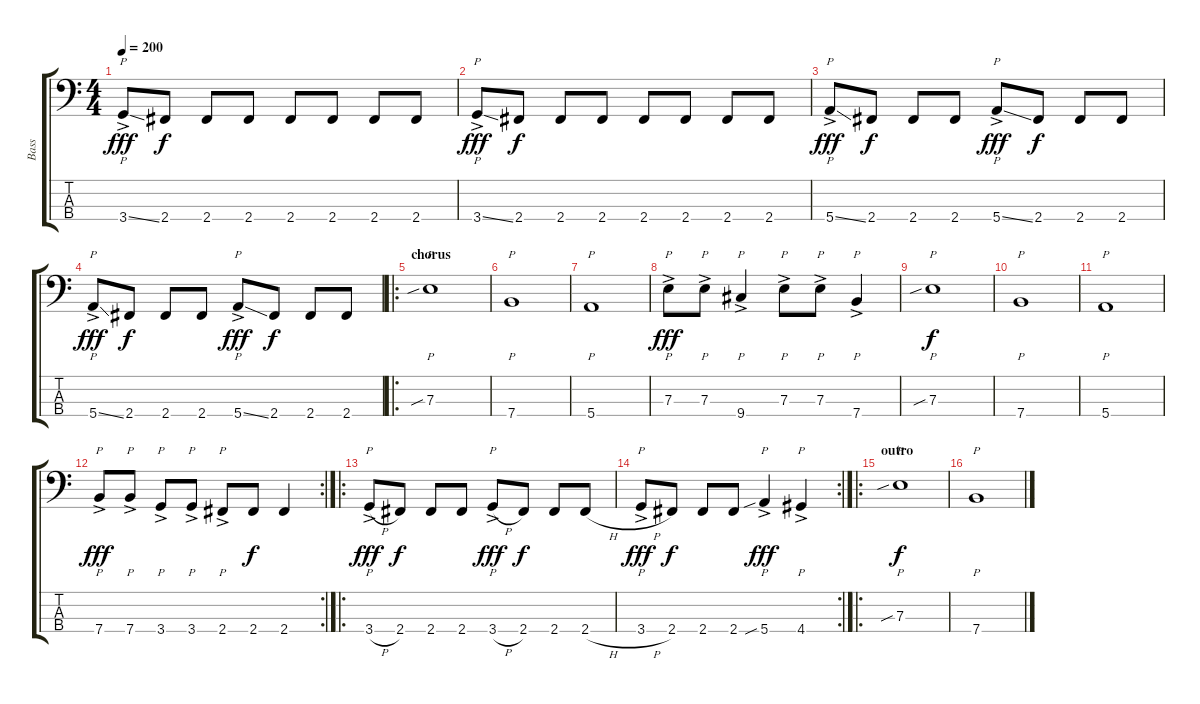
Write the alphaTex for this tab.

\track ("Bass" "Bass") {instrument electricbasspick}
\staff {score tabs}
\tuning (G2 D2 A1 E1) {hide}
\ts (4 4)
\tempo 200
\clef f4
\ks c
3.4{ss ac}.8{p dy fff} 2.4.8{dy f} 2.4.8 2.4.8 2.4.8 2.4.8 2.4.8 2.4.8 |
3.4{ss ac}.8{p dy fff} 2.4.8{dy f} 2.4.8 2.4.8 2.4.8 2.4.8 2.4.8 2.4.8 |
5.4{ss ac}.8{p dy fff} 2.4.8{dy f} 2.4.8 2.4.8 5.4{ss ac}.8{p dy fff} 2.4.8{dy f} 2.4.8 2.4.8 |
5.4{ss ac}.8{p dy fff} 2.4.8{dy f} 2.4.8 2.4.8 5.4{ss ac}.8{p dy fff} 2.4.8{dy f} 2.4.8 2.4.8 |
\ro
\section ("" "chorus")
7.3{sib}.1{p} |
7.4.1{p} |
5.4.1{p} |
7.3{ac}.8{p dy fff} 7.3{ac}.8{p} 9.4{ac}.4{p} 7.3{ac}.8{p} 7.3{ac}.8{p} 7.4{ac}.4{p} |
7.3{sib}.1{p dy f} |
7.4.1{p} |
5.4.1{p} |
\rc 2
7.4{ac}.8{p dy fff} 7.4{ac}.8{p} 3.4{ac}.8{p} 3.4{ac}.8{p} 2.4{ac}.8{p} 2.4.8{dy f} 2.4.4 |
\ro
3.4{h ac}.8{p dy fff} 2.4.8{dy f} 2.4.8 2.4.8 3.4{h ac}.8{p dy fff} 2.4.8{dy f} 2.4.8 2.4{h}.8 |
\rc 2
3.4{h ac}.8{p dy fff} 2.4.8{dy f} 2.4.8 2.4.8 5.4{sib ac}.4{p dy fff} 4.4{ac}.4{p} |
\ro
\section ("" "outro")
7.3{sib}.1{p dy f} |
7.4.1{p}
